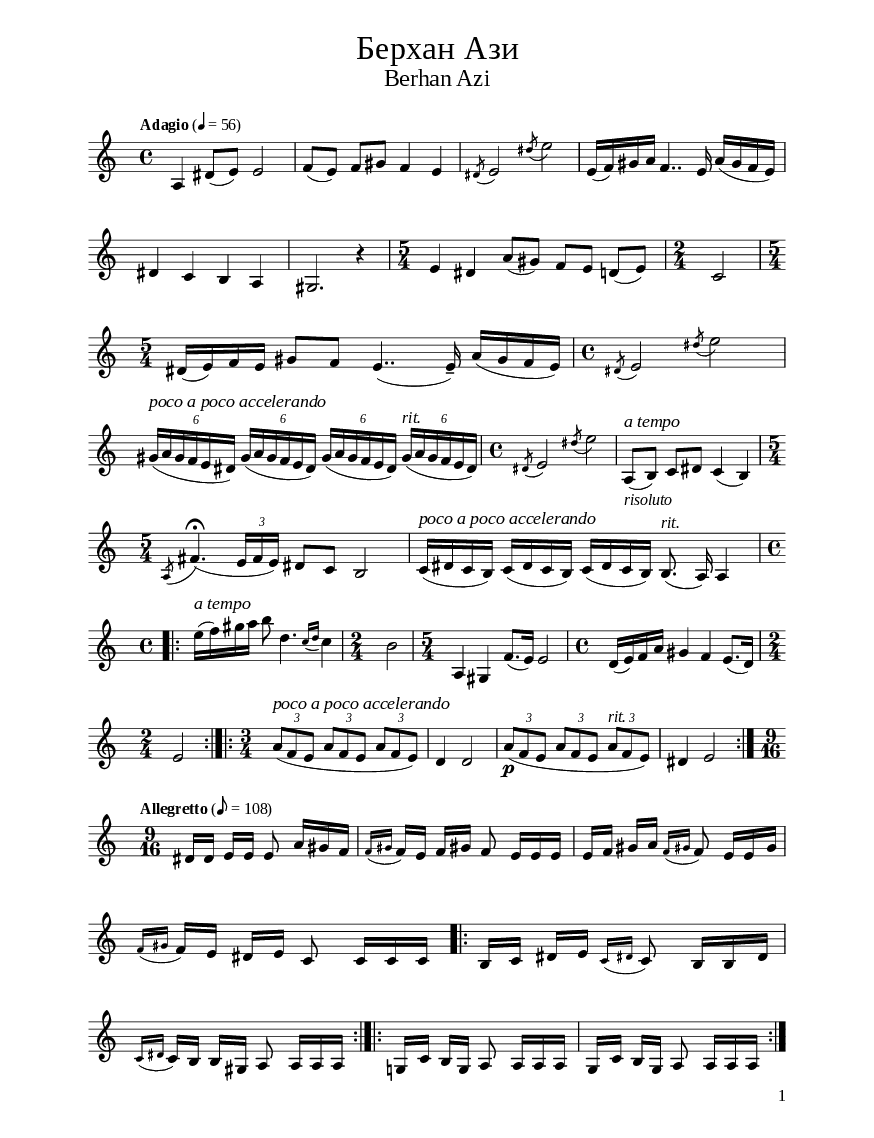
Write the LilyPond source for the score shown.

\version "2.24.1"

\include "include/globals.ily"
\bookpart {
  \label #'ref163
  \tocItem \markup "Берхан Ази – Berhan Azi"
  \paper {
    % the system system spacing is custom here so do not include bookpart-paper.ily
    print-all-headers = ##t
    print-page-number = ##t
    print-first-page-number = ##t

    % put page numbers on the bottom
    oddHeaderMarkup = \markup ""
    evenHeaderMarkup = \markup ""
    oddFooterMarkup = \markup
    \fill-line {
      ""
      \if \should-print-page-number \fromproperty #'page:page-number-string
    }
    evenFooterMarkup = \markup
    \fill-line {
      \if \should-print-page-number \fromproperty #'page:page-number-string
      ""
    }

    left-margin = 1.5\cm
    right-margin = 1.5\cm
    top-margin = 1.6\cm
    bottom-margin = 1.2\cm
    ragged-bottom = ##t % do not spread the staves to fill the whole vertical space

    % change distance between staves
    system-system-spacing =
    #'((basic-distance . 10)
       (minimum-distance . 6)
       (padding . 1)
       (stretchability . 10))
  }

  \header {
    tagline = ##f
  }

  \score {
    \include "include/score-layout.ily"

    \new Voice \relative c' {
      \clef treble
      \key a \minor
      \time 4/4
      \tempoFunc "Adagio" 4 "56"
      \autoBeamOff

      a4 dis8([e]) e2 | \noBreak
      f8([e]) f[gis] f4 e | \noBreak
      \acciaccatura { dis8 } e2 \acciaccatura { dis'8 } e2 | \noBreak
      e,16([f) gis a] f4.. e16 a([gis f e]) | \break

      dis4 c b a | \noBreak
      gis2. r4 | \noBreak
      \time 5/4 e'4 dis a'8([gis]) f[e] d([e]) | \time 2/4 \noBreak

      c2 | \break
      \time 5/4 dis16([e) f e] gis8[f] e4..( e16\tenuto) a([gis f e]) | \noBreak
      \time 4/4 \acciaccatura { dis8 } e2 \acciaccatura { dis'8 } e2 | \break

      \tuplet 6/4 { gis,16 ^\markup { \large \italic "poco a poco accelerando"} ([a gis f e dis]) } \tuplet 6/4 { gis([a gis f e dis]) } \tuplet 6/4 { gis([a gis f e dis]) } \tuplet 6/4 { gis ^\markup \italic "rit." ([a gis f e dis]) } | \noBreak
      \time 4/4 \acciaccatura { dis8 } e2 \acciaccatura { dis'8 } e2 | \noBreak
      a,,8^\markup { \large \italic "a tempo"}_\markup \italic { risoluto } ([b]) c[dis] c4(b) \time 5/4 \break

      \acciaccatura { a8 } fis'4.\fermata( \tuplet 3/2 { e16[fis e]) } dis8[c] b2 | \noBreak
      c16 ^\markup { \large \italic "poco a poco accelerando"} ([dis c b]) c([dis c b]) c([dis c b]) b8. ^\markup \italic "rit." (a16) a4 |  \bar ".|:-|"  \time 4/4 \break


      e''16 ^\markup { \large \italic "a tempo"} [(f) gis a] b8 d,4. \acciaccatura { c16[d] } c4 | \noBreak
      \time 2/4 b2 | \noBreak
      \time 5/4 a,4 gis f'8.([e16]) e2 | \noBreak
      \time 4/4 d16([e) f a] gis4 f e8.([d16]) | \time 2/4 \break

      e2 | \bar ":|.|:" \noBreak

      %\set Score.doubleRepeatType = #":|.|:"

      \time 3/4 \tuplet 3/2 { a8^\markup { \large \italic "poco a poco accelerando"} ([f e] } \tuplet 3/2 { a[f e] } \tuplet 3/2 { a[f e]) } | \noBreak
      d4 d2 \noBreak
      \tuplet 3/2 { a'8\p([ f e] } \tuplet 3/2 { a[f e] } \tuplet 3/2 { a^\markup \italic "rit." [f e]) } | \noBreak
      dis4 e2 | \bar ":|."

      \time 9/16 \break
      \tempoFunc "Allegretto" 8 "108"
      dis16[dis] e[e] e8 a16[gis f] | \noBreak
      \acciaccatura { f[gis] } f[e] f[gis!] f8 e16[e e] | \noBreak
      e[f] gis[a] \acciaccatura { f[gis!] } f8 e16[e gis] | \break

      \acciaccatura { f[gis] } f[e] dis[e] c8 c16[c c] | \bar ".|:" \noBreak

      b[c] dis[e] \acciaccatura { c[dis!] } c8 b16[b dis] | \break

      \acciaccatura { c[dis!] } c[b] b[gis]  a8 a16[a a] \bar ":|.|:" | \noBreak


      g![c] b[g] a8 a16[a a] | \noBreak
      g[c] b[g] a8 a16[a a] | \bar ":|."

    }

    \header {
      title = \titleFunc "Берхан Ази" "Berhan Azi"
    }
    \midi { }
  } % score
} % bookpart
